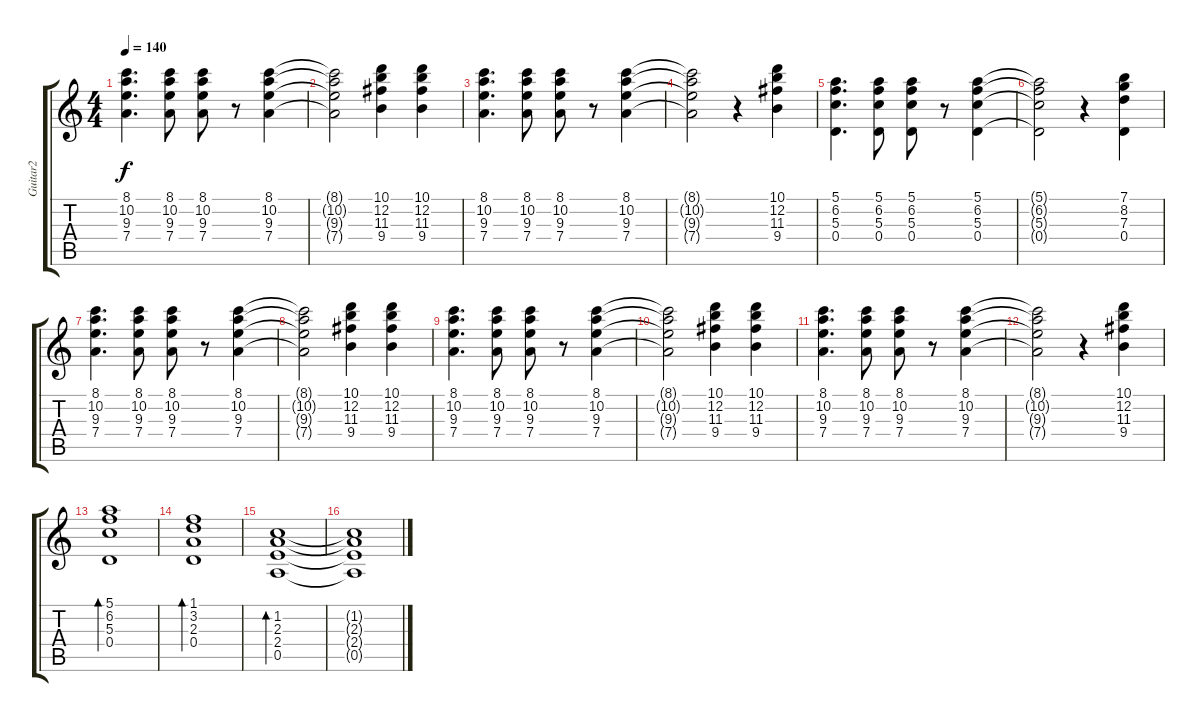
\track ("Guitar2" "Guitar2") {instrument electricguitarclean}
\staff {score tabs}
\tuning (E4 B3 G3 D3 A2 E2) {hide}
\ts (4 4)
\tempo 140
\clef g2
\ks c
(8.1 10.2 9.3 7.4).4{d dy f} (8.1 10.2 9.3 7.4).8 (8.1 10.2 9.3 7.4).8 r.8 (8.1 10.2 9.3 7.4).4 |
(8.1{t} 10.2{t} 9.3{t} 7.4{t}).2 (10.1 12.2 11.3 9.4).4 (10.1 12.2 11.3 9.4).4 |
(8.1 10.2 9.3 7.4).4{d} (8.1 10.2 9.3 7.4).8 (8.1 10.2 9.3 7.4).8 r.8 (8.1 10.2 9.3 7.4).4 |
(8.1{t} 10.2{t} 9.3{t} 7.4{t}).2 r.4 (10.1 12.2 11.3 9.4).4 |
(5.1 6.2 5.3 0.4).4{d} (5.1 6.2 5.3 0.4).8 (5.1 6.2 5.3 0.4).8 r.8 (5.1 6.2 5.3 0.4).4 |
(5.1{t} 6.2{t} 5.3{t} 0.4{t}).2 r.4 (7.1 8.2 7.3 0.4).4 |
(8.1 10.2 9.3 7.4).4{d} (8.1 10.2 9.3 7.4).8 (8.1 10.2 9.3 7.4).8 r.8 (8.1 10.2 9.3 7.4).4 |
(8.1{t} 10.2{t} 9.3{t} 7.4{t}).2 (10.1 12.2 11.3 9.4).4 (10.1 12.2 11.3 9.4).4 |
(8.1 10.2 9.3 7.4).4{d} (8.1 10.2 9.3 7.4).8 (8.1 10.2 9.3 7.4).8 r.8 (8.1 10.2 9.3 7.4).4 |
(8.1{t} 10.2{t} 9.3{t} 7.4{t}).2 (10.1 12.2 11.3 9.4).4 (10.1 12.2 11.3 9.4).4 |
(8.1 10.2 9.3 7.4).4{d} (8.1 10.2 9.3 7.4).8 (8.1 10.2 9.3 7.4).8 r.8 (8.1 10.2 9.3 7.4).4 |
(8.1{t} 10.2{t} 9.3{t} 7.4{t}).2 r.4 (10.1 12.2 11.3 9.4).4 |
(5.1 6.2 5.3 0.4).1{bd 240} |
(1.1 3.2 2.3 0.4).1{bd 240} |
(1.2 2.3 2.4 0.5).1{bd 240} |
(1.2{t} 2.3{t} 2.4{t} 0.5{t}).1
